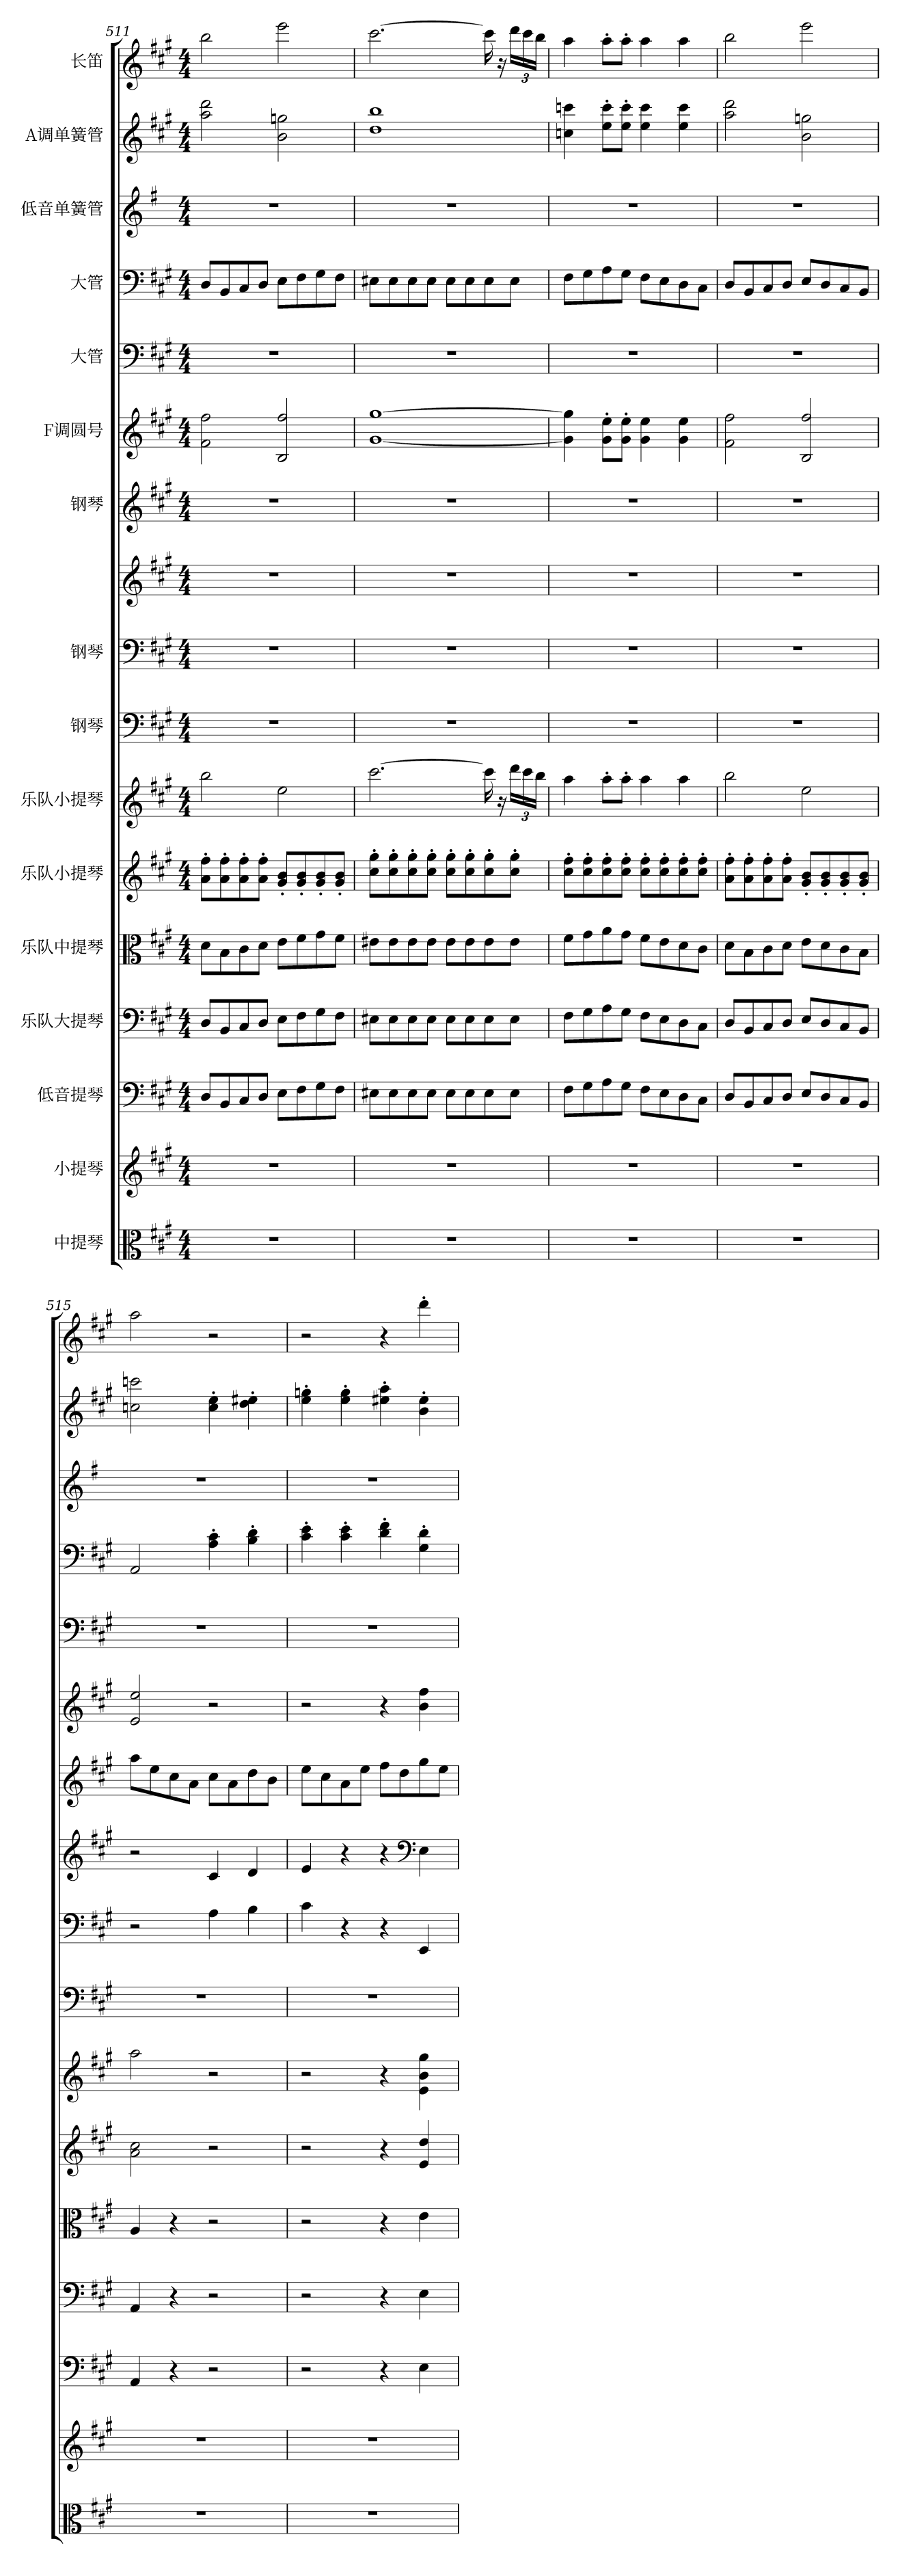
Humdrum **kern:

**kern	**kern	**kern	**kern	**kern	**kern	**kern	**kern	**kern	**kern	**kern	**kern	**kern	**kern	**kern	**kern	**kern
*part16	*part15	*part14	*part13	*part12	*part11	*part10	*part9	*part8	*part8	*part7	*part6	*part5	*part4	*part3	*part2	*part1
*staff17	*staff16	*staff15	*staff14	*staff13	*staff12	*staff11	*staff10	*staff9	*staff8	*staff7	*staff6	*staff5	*staff4	*staff3	*staff2	*staff1
*I"中提琴	*I"小提琴	*I"低音提琴	*I"乐队大提琴	*I"乐队中提琴	*I"乐队小提琴	*I"乐队小提琴	*I"钢琴	*I"钢琴	*	*I"钢琴	*I"F调圆号	*I"大管	*I"大管	*I"低音单簧管	*I"A调单簧管	*I"长笛
*clefC3	*clefG2	*clefF4	*clefF4	*clefC3	*clefG2	*clefG2	*clefF4	*clefF4	*clefG2	*clefG2	*clefG2	*clefF4	*clefF4	*clefG2	*clefG2	*clefG2
*	*	*ITrd7c12	*	*	*	*	*	*	*	*	*ITrd4c7	*	*	*ITrd8c14	*ITrd2c3	*
*k[f#c#g#]	*k[f#c#g#]	*k[f#c#g#]	*k[f#c#g#]	*k[f#c#g#]	*k[f#c#g#]	*k[f#c#g#]	*k[f#c#g#]	*k[f#c#g#]	*k[f#c#g#]	*k[f#c#g#]	*k[f#c#]	*k[f#c#g#]	*k[f#c#g#]	*k[f#]	*k[f#c#g#d#a#e#]	*k[f#c#g#]
*M4/4	*M4/4	*M4/4	*M4/4	*M4/4	*M4/4	*M4/4	*M4/4	*M4/4	*M4/4	*M4/4	*M4/4	*M4/4	*M4/4	*M4/4	*M4/4	*M4/4
=511	=511	=511	=511	=511	=511	=511	=511	=511	=511	=511	=511	=511	=511	=511	=511	=511
1r	1r	8DD/L	8D/L	8d\L	8a\' 8ff#\'L	2bb\	1r	1r	1r	1r	2B\ 2b\	1r	8D/L	1r	2ff#\ 2bb\	2bb\
.	.	8BBB/	8BB/	8B\	8a\' 8ff#\'	.	.	.	.	.	.	.	8BB/	.	.	.
.	.	8CC#/	8C#/	8c#\	8a\' 8ff#\'	.	.	.	.	.	.	.	8C#/	.	.	.
.	.	8DD/J	8D/J	8d\J	8a\' 8ff#\'J	.	.	.	.	.	.	.	8D/J	.	.	.
.	.	8EE\L	8E\L	8e\L	8g#/' 8b/'L	2ee\	.	.	.	.	2E/ 2b/	.	8E\L	.	2g#\ 2een\	2eee\
.	.	8FF#\	8F#\	8f#\	8g#/' 8b/'	.	.	.	.	.	.	.	8F#\	.	.	.
.	.	8GG#\	8G#\	8g#\	8g#/' 8b/'	.	.	.	.	.	.	.	8G#\	.	.	.
.	.	8FF#\J	8F#\J	8f#\J	8g#/' 8b/'J	.	.	.	.	.	.	.	8F#\J	.	.	.
!!LO:PB:g=z
=512	=512	=512	=512	=512	=512	=512	=512	=512	=512	=512	=512	=512	=512	=512	=512	=512
1r	1r	8EE#X\L	8E#X\L	8e#X\L	8cc#\' 8gg#\'L	[2.ccc#\	1r	1r	1r	1r	[1c# [1cc#	1r	8E#X\L	1r	1b 1gg#	[2.ccc#\
.	.	8EE#\	8E#\	8e#\	8cc#\' 8gg#\'	.	.	.	.	.	.	.	8E#\	.	.	.
.	.	8EE#\	8E#\	8e#\	8cc#\' 8gg#\'	.	.	.	.	.	.	.	8E#\	.	.	.
.	.	8EE#\J	8E#\J	8e#\J	8cc#\' 8gg#\'J	.	.	.	.	.	.	.	8E#\J	.	.	.
.	.	8EE#\L	8E#\L	8e#\L	8cc#\' 8gg#\'L	.	.	.	.	.	.	.	8E#\L	.	.	.
.	.	8EE#\	8E#\	8e#\	8cc#\' 8gg#\'	.	.	.	.	.	.	.	8E#\	.	.	.
.	.	8EE#\	8E#\	8e#\	8cc#\' 8gg#\'	16ccc#\]	.	.	.	.	.	.	8E#\	.	.	16ccc#\]
.	.	.	.	.	.	16r	.	.	.	.	.	.	.	.	.	16r
*	*	*	*	*	*	*Xbrackettup	*	*	*	*	*	*	*	*	*	*Xbrackettup
.	.	8EE#\J	8E#\J	8e#\J	8cc#\' 8gg#\'J	24ddd\LL	.	.	.	.	.	.	8E#\J	.	.	24ddd\LL
.	.	.	.	.	.	24ccc#\	.	.	.	.	.	.	.	.	.	24ccc#\
.	.	.	.	.	.	24bb\JJ	.	.	.	.	.	.	.	.	.	24bb\JJ
=513	=513	=513	=513	=513	=513	=513	=513	=513	=513	=513	=513	=513	=513	=513	=513	=513
1r	1r	8FF#\L	8F#\L	8f#\L	8cc#\' 8ff#\'L	4aa\	1r	1r	1r	1r	4c#\] 4cc#\]	1r	8F#\L	1r	4an\ 4aan\	4aa\
.	.	8GG#\	8G#\	8g#\	8cc#\' 8ff#\'	.	.	.	.	.	.	.	8G#\	.	.	.
.	.	8AA\	8A\	8a\	8cc#\' 8ff#\'	8aa'\L	.	.	.	.	8c#\' 8a\'L	.	8A\	.	8cc#\' 8aa\'L	8aa'\L
.	.	8GG#\J	8G#\J	8g#\J	8cc#\' 8ff#\'J	8aa'\J	.	.	.	.	8c#\' 8a\'J	.	8G#\J	.	8cc#\' 8aa\'J	8aa'\J
.	.	8FF#\L	8F#\L	8f#\L	8cc#\' 8ff#\'L	4aa\	.	.	.	.	4c#\ 4a\	.	8F#\L	.	4cc#\ 4aa\	4aa\
.	.	8EE\	8E\	8e\	8cc#\' 8ff#\'	.	.	.	.	.	.	.	8E\	.	.	.
.	.	8DD\	8D\	8d\	8cc#\' 8ff#\'	4aa\	.	.	.	.	4c#\ 4a\	.	8D\	.	4cc#\ 4aa\	4aa\
.	.	8CC#\J	8C#\J	8c#\J	8cc#\' 8ff#\'J	.	.	.	.	.	.	.	8C#\J	.	.	.
=514	=514	=514	=514	=514	=514	=514	=514	=514	=514	=514	=514	=514	=514	=514	=514	=514
1r	1r	8DD/L	8D/L	8d\L	8a\' 8ff#\'L	2bb\	1r	1r	1r	1r	2B\ 2b\	1r	8D/L	1r	2ff#\ 2bb\	2bb\
.	.	8BBB/	8BB/	8B\	8a\' 8ff#\'	.	.	.	.	.	.	.	8BB/	.	.	.
.	.	8CC#/	8C#/	8c#\	8a\' 8ff#\'	.	.	.	.	.	.	.	8C#/	.	.	.
.	.	8DD/J	8D/J	8d\J	8a\' 8ff#\'J	.	.	.	.	.	.	.	8D/J	.	.	.
.	.	8EE/L	8E/L	8e\L	8g#/' 8b/'L	2ee\	.	.	.	.	2E/ 2b/	.	8E/L	.	2g#\ 2een\	2eee\
.	.	8DD/	8D/	8d\	8g#/' 8b/'	.	.	.	.	.	.	.	8D/	.	.	.
.	.	8CC#/	8C#/	8c#\	8g#/' 8b/'	.	.	.	.	.	.	.	8C#/	.	.	.
.	.	8BBB/J	8BB/J	8B\J	8g#/' 8b/'J	.	.	.	.	.	.	.	8BB/J	.	.	.
=515	=515	=515	=515	=515	=515	=515	=515	=515	=515	=515	=515	=515	=515	=515	=515	=515
1r	1r	4AAA/	4AA/	4A/	2a\ 2cc#\	2aa\	1r	2r	2r	8aa\L	2A/ 2a/	1r	2AA/	1r	2an\ 2aan\	2aa\
.	.	.	.	.	.	.	.	.	.	8ee\	.	.	.	.	.	.
.	.	4r	4r	4r	.	.	.	.	.	8cc#\	.	.	.	.	.	.
.	.	.	.	.	.	.	.	.	.	8a\J	.	.	.	.	.	.
.	.	2r	2r	2r	2r	2r	.	4A\	4c#/	8cc#\L	2r	.	4A\' 4c#\'	.	4a\' 4cc#\'	2r
.	.	.	.	.	.	.	.	.	.	8a\	.	.	.	.	.	.
.	.	.	.	.	.	.	.	4B\	4d/	8dd\	.	.	4B\' 4d\'	.	4b\' 4cc##X\'	.
.	.	.	.	.	.	.	.	.	.	8b\J	.	.	.	.	.	.
!!LO:PB:g=z
=516	=516	=516	=516	=516	=516	=516	=516	=516	=516	=516	=516	=516	=516	=516	=516	=516
1r	1r	2r	2r	2r	2r	2r	1r	4c#\	4e/	8ee\L	2r	1r	4c#\' 4e\'	1r	4cc#\' 4een\'	2r
.	.	.	.	.	.	.	.	.	.	8cc#\	.	.	.	.	.	.
.	.	.	.	.	.	.	.	4r	4r	8a\	.	.	4c#\' 4e\'	.	4cc#\' 4ee\'	.
.	.	.	.	.	.	.	.	.	.	8ee\J	.	.	.	.	.	.
.	.	4r	4r	4r	4r	4r	.	4r	4r	8ff#\L	4r	.	4d\' 4f#\'	.	4cc##X\' 4ff#\'	4r
.	.	.	.	.	.	.	.	.	.	8dd\	.	.	.	.	.	.
*	*	*	*	*	*	*	*	*	*clefF4	*	*	*	*	*	*	*
.	.	4EE\	4E\	4e\	4e/ 4dd/	4e\ 4b\ 4gg#\	.	4EE/	4E\	8gg#\	4e\ 4b\	.	4G#\' 4d\'	.	4g#\' 4cc##\'	4ddd'\
.	.	.	.	.	.	.	.	.	.	8ee\J	.	.	.	.	.	.
=	=	=	=	=	=	=	=	=	=	=	=	=	=	=	=	=
*-	*-	*-	*-	*-	*-	*-	*-	*-	*-	*-	*-	*-	*-	*-	*-	*-
